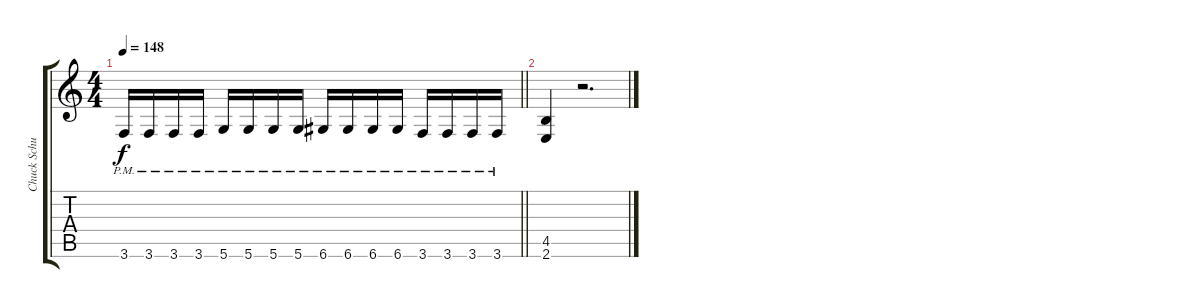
\track ("Chuck Schuldiner" "Chuck Schu") {instrument distortionguitar}
\staff {score tabs}
\tuning (D4 A3 F3 C3 G2 D2) {hide}
\ts (4 4)
\tempo 148
\clef g2
\barLineRight lightlight
\ks c
3.6{pm}.16{dy f} 3.6{pm}.16 3.6{pm}.16 3.6{pm}.16 5.6{pm}.16 5.6{pm}.16 5.6{pm}.16 5.6{pm}.16 6.6{pm}.16 6.6{pm}.16 6.6{pm}.16 6.6{pm}.16 3.6{pm}.16 3.6{pm}.16 3.6{pm}.16 3.6{pm}.16 |
(4.5 2.6).4 r.2{d}
